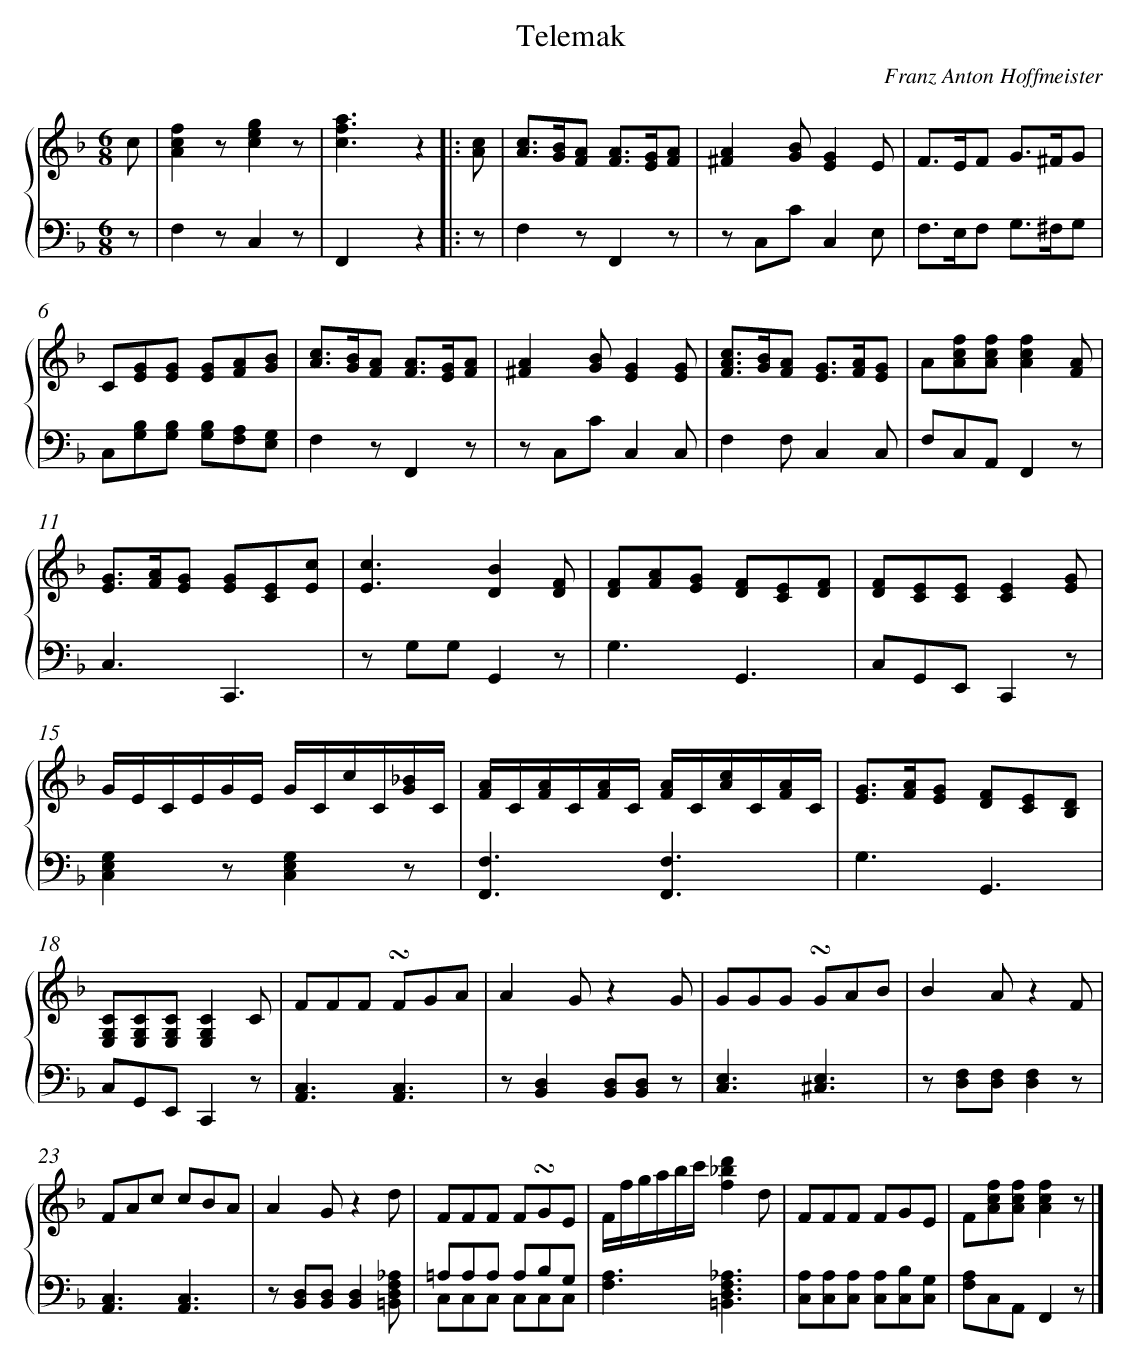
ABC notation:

X:1
T: Telemak
C: Franz Anton Hoffmeister
L: 1/8
M: 6/8
%%staves {1 2}
V: 1 clef=treble
V: 2 clef=bass
K: F
[V:1] c [I:setbarnb 1]|
[V:2] z |
[V:1] [f2c2A2]z[g2e2c2]z |
[V:2] F,2zC,2z |
[V:1] [a3f3c3]z2 ]|:
[V:2] F,,2xz2 ]|:
[V:1] [cA] [I:setbarnb 3]|
[V:2] z |
[V:1] [cA]>[BG][AF] [AF]>[GE][AF] |
[V:2] F,2zF,,2z |
[V:1] [A2^F2][BG][G2E2]E |
[V:2] z C,CC,2E, |
[V:1] F>EF G>^FG |
[V:2] F,>E,F, G,>^F,G, |
[V:1] C[GE][GE] [GE][AF][BG] |
[V:2] C,[B,G,][B,G,] [B,G,][A,F,][G,E,] |
[V:1] [cA]>[BG][AF] [AF]>[GE][AF] |
[V:2] F,2zF,,2z |
[V:1] [A2^F2][BG][G2E2][GE] |
[V:2] z C,CC,2C, |
[V:1] [cAF]>[BG][AF] [GE]>[AF][GE] |
[V:2] F,2F,C,2C, |
[V:1] A[fcA][fcA][f2c2A2][AF] |
[V:2] F,C,A,,F,,2z |
[V:1] [GE]>[AF][GE] [GE][EC][cE] |
[V:2] C,3C,,3 |
[V:1] [c3E3][B2D2][FD] |
[V:2] z G,G,G,,2z |
[V:1] [FD][AF][GE] [FD][EC][FD] |
[V:2] G,3G,,3 |
[V:1] [FD][EC][EC][E2C2][GE] |
[V:2] C,G,,E,,C,,2z |
[V:1] G/E/C/E/G/E/ G/C/c/C/[_B/G/]C/ |
[V:2] [G,2E,2C,2]z[G,2E,2C,2]z |
[V:1] [A/F/]C/[A/F/]C/[A/F/]C/ [A/F/]C/[c/A/]C/[A/F/]C/ |
[V:2] [F,3F,,3][F,3F,,3] |
[V:1] [GE]>[AF][GE] [FD][EC][DB,] |
[V:2] G,3G,,3 |
[V:1] [CG,E,][CG,E,][CG,E,][C2G,2E,2]C |
[V:2] C,G,,E,,C,,2z |
[V:1] FFF !turn!FGA |
[V:2] [C,3A,,3][C,3A,,3] |
[V:1] A2Gz2G |
[V:2] z[D,2B,,2][D,B,,][D,B,,] z |
[V:1] GGG !turn!GAB |
[V:2] [E,3C,3][E,3^C,3] |
[V:1] B2Az2F |
[V:2] z [F,D,][F,D,][F,2D,2]z |
[V:1] FAc cBA |
[V:2] [C,3A,,3][C,3A,,3] |
[V:1] A2Gz2d |
[V:2] z [D,B,,][D,B,,][D,2B,,2][_A,F,D,=B,,] |
[V:1] FFF F!turn!GE |
[V:2] =A,A,A, A,B,G, & C,C,C, C,C,C, |
[V:1] F/f/g/a/b/c'/[d'2_b2f2]d |
[V:2] [A,3F,3][_A,3F,3D,3=B,,3] |
[V:1] FFF FGE |
[V:2] [A,C,][A,C,][A,C,] [A,C,][B,C,][G,C,] |
[V:1] F[fcA][fcA][f2c2A2]z |]
[V:2] [A,F,]C,A,,F,,2z |]
